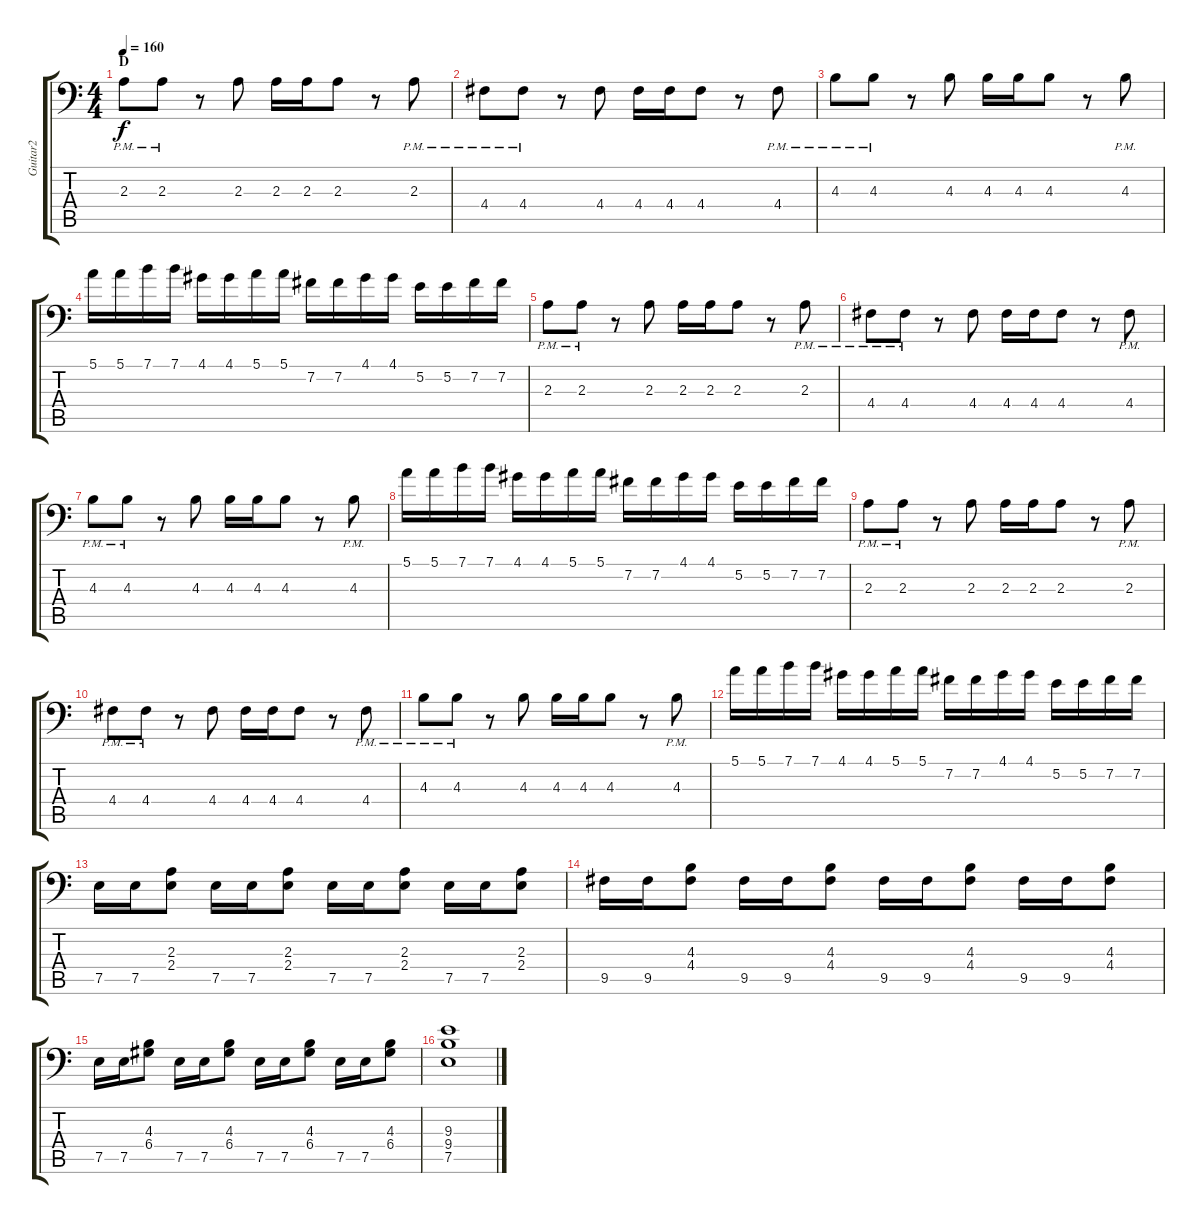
\track ("Guitar2" "Guitar2") {instrument distortionguitar}
\staff {score tabs}
\tuning (E3 B2 G2 D2 A1 E1) {hide}
\ts (4 4)
\section ("" "D")
\tempo 160
\clef f4
\ks c
2.3{pm}.8{dy f} 2.3{pm}.8 r.8 2.3.8 2.3.16 2.3.16 2.3.8 r.8 2.3{pm}.8 |
4.4{pm}.8 4.4{pm}.8 r.8 4.4.8 4.4.16 4.4.16 4.4.8 r.8 4.4{pm}.8 |
4.3{pm}.8 4.3{pm}.8 r.8 4.3.8 4.3.16 4.3.16 4.3.8 r.8 4.3{pm}.8 |
5.1.16 5.1.16 7.1.16 7.1.16 4.1.16 4.1.16 5.1.16 5.1.16 7.2.16 7.2.16 4.1.16 4.1.16 5.2.16 5.2.16 7.2.16 7.2.16 |
2.3{pm}.8 2.3{pm}.8 r.8 2.3.8 2.3.16 2.3.16 2.3.8 r.8 2.3{pm}.8 |
4.4{pm}.8 4.4{pm}.8 r.8 4.4.8 4.4.16 4.4.16 4.4.8 r.8 4.4{pm}.8 |
4.3{pm}.8 4.3{pm}.8 r.8 4.3.8 4.3.16 4.3.16 4.3.8 r.8 4.3{pm}.8 |
5.1.16 5.1.16 7.1.16 7.1.16 4.1.16 4.1.16 5.1.16 5.1.16 7.2.16 7.2.16 4.1.16 4.1.16 5.2.16 5.2.16 7.2.16 7.2.16 |
2.3{pm}.8 2.3{pm}.8 r.8 2.3.8 2.3.16 2.3.16 2.3.8 r.8 2.3{pm}.8 |
4.4{pm}.8 4.4{pm}.8 r.8 4.4.8 4.4.16 4.4.16 4.4.8 r.8 4.4{pm}.8 |
4.3{pm}.8 4.3{pm}.8 r.8 4.3.8 4.3.16 4.3.16 4.3.8 r.8 4.3{pm}.8 |
5.1.16 5.1.16 7.1.16 7.1.16 4.1.16 4.1.16 5.1.16 5.1.16 7.2.16 7.2.16 4.1.16 4.1.16 5.2.16 5.2.16 7.2.16 7.2.16 |
7.5.16 7.5.16 (2.3 2.4).8 7.5.16 7.5.16 (2.3 2.4).8 7.5.16 7.5.16 (2.3 2.4).8 7.5.16 7.5.16 (2.3 2.4).8 |
9.5.16 9.5.16 (4.3 4.4).8 9.5.16 9.5.16 (4.3 4.4).8 9.5.16 9.5.16 (4.3 4.4).8 9.5.16 9.5.16 (4.3 4.4).8 |
7.5.16 7.5.16 (4.3 6.4).8 7.5.16 7.5.16 (4.3 6.4).8 7.5.16 7.5.16 (4.3 6.4).8 7.5.16 7.5.16 (4.3 6.4).8 |
(9.3 9.4 7.5).1
